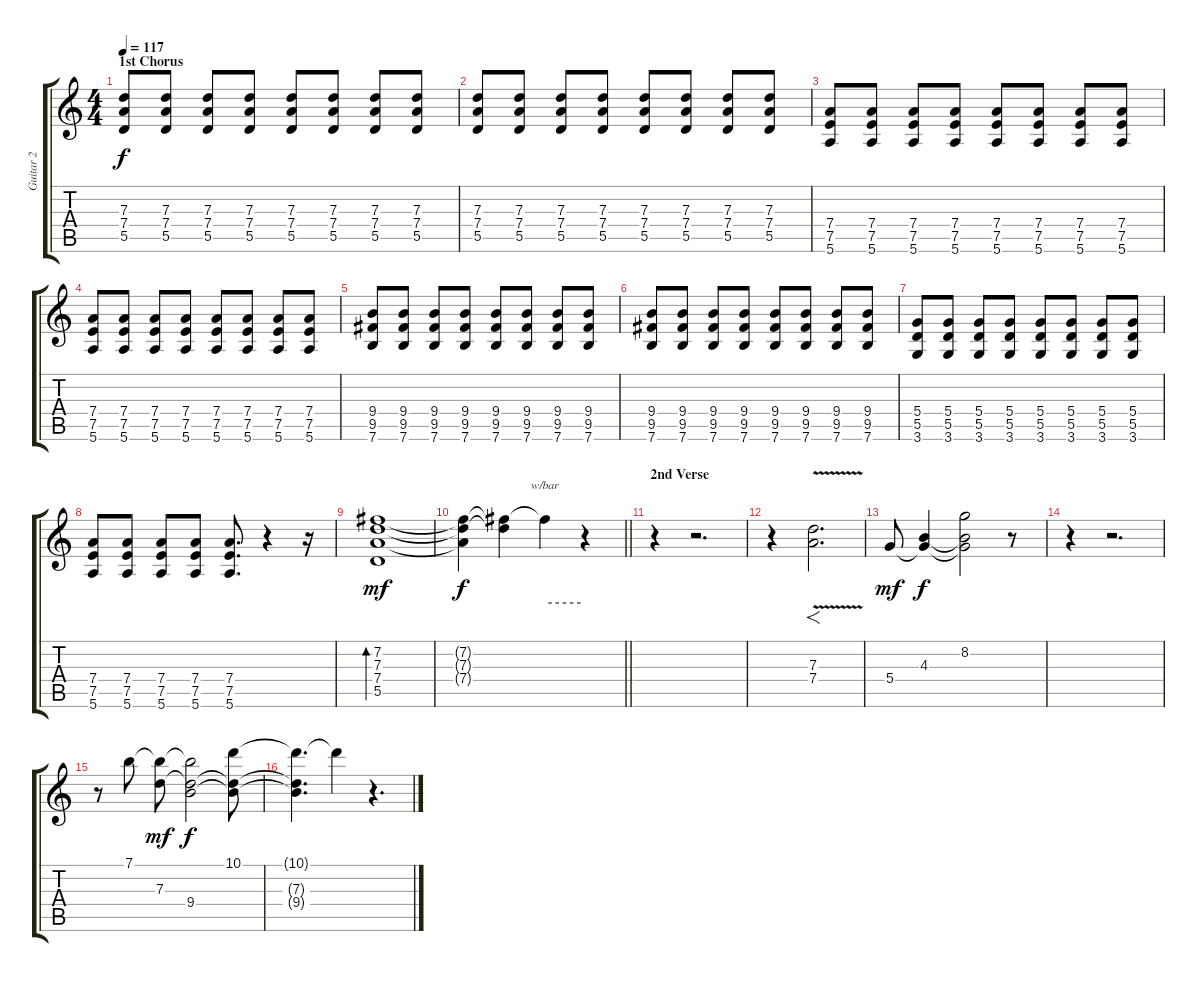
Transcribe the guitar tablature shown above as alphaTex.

\track ("Guitar 2" "Guitar 2") {instrument overdrivenguitar}
\staff {score tabs}
\tuning (E4 B3 G3 D3 A2 E2) {hide}
\ts (4 4)
\section ("" "1st Chorus")
\tempo 117
\clef g2
\ks c
(7.3 7.4 5.5).8{dy f} (7.3 7.4 5.5).8 (7.3 7.4 5.5).8 (7.3 7.4 5.5).8 (7.3 7.4 5.5).8 (7.3 7.4 5.5).8 (7.3 7.4 5.5).8 (7.3 7.4 5.5).8 |
(7.3 7.4 5.5).8 (7.3 7.4 5.5).8 (7.3 7.4 5.5).8 (7.3 7.4 5.5).8 (7.3 7.4 5.5).8 (7.3 7.4 5.5).8 (7.3 7.4 5.5).8 (7.3 7.4 5.5).8 |
(7.4 7.5 5.6).8 (7.4 7.5 5.6).8 (7.4 7.5 5.6).8 (7.4 7.5 5.6).8 (7.4 7.5 5.6).8 (7.4 7.5 5.6).8 (7.4 7.5 5.6).8 (7.4 7.5 5.6).8 |
(7.4 7.5 5.6).8 (7.4 7.5 5.6).8 (7.4 7.5 5.6).8 (7.4 7.5 5.6).8 (7.4 7.5 5.6).8 (7.4 7.5 5.6).8 (7.4 7.5 5.6).8 (7.4 7.5 5.6).8 |
(9.4 9.5 7.6).8 (9.4 9.5 7.6).8 (9.4 9.5 7.6).8 (9.4 9.5 7.6).8 (9.4 9.5 7.6).8 (9.4 9.5 7.6).8 (9.4 9.5 7.6).8 (9.4 9.5 7.6).8 |
(9.4 9.5 7.6).8 (9.4 9.5 7.6).8 (9.4 9.5 7.6).8 (9.4 9.5 7.6).8 (9.4 9.5 7.6).8 (9.4 9.5 7.6).8 (9.4 9.5 7.6).8 (9.4 9.5 7.6).8 |
(5.4 5.5 3.6).8 (5.4 5.5 3.6).8 (5.4 5.5 3.6).8 (5.4 5.5 3.6).8 (5.4 5.5 3.6).8 (5.4 5.5 3.6).8 (5.4 5.5 3.6).8 (5.4 5.5 3.6).8 |
(7.4 7.5 5.6).8 (7.4 7.5 5.6).8 (7.4 7.5 5.6).8 (7.4 7.5 5.6).8 (7.4 7.5 5.6).8{d} r.4 r.16 |
(7.2 7.3 7.4 5.5).1{bd 240 dy mf balance 4} |
\barLineRight lightlight
(7.2{t} 7.3{t} 7.4{t}).4{dy f} (7.2{t} 7.3{t}).4 7.2{t}.4{tbe (hold default 0 0 60 0)} r.4 |
\section ("" "2nd Verse")
r.4 r.2{d} |
r.4 (7.3{v} 7.4{v}).2{f d} |
5.4.8{dy mf balance 12} (4.3 5.4{t}).4{dy f} (8.2 4.3{t} 5.4{t}).2 r.8 |
r.4 r.2{d} |
r.8 7.1.8 (7.1{t} 7.3).8{dy mf} (7.1{t} 7.3{t} 9.4).2{dy f} (10.1 7.3{t} 9.4{t}).8 |
(10.1{t} 7.3{t} 9.4{t}).4{d} 10.1{t}.4 r.4{d}
